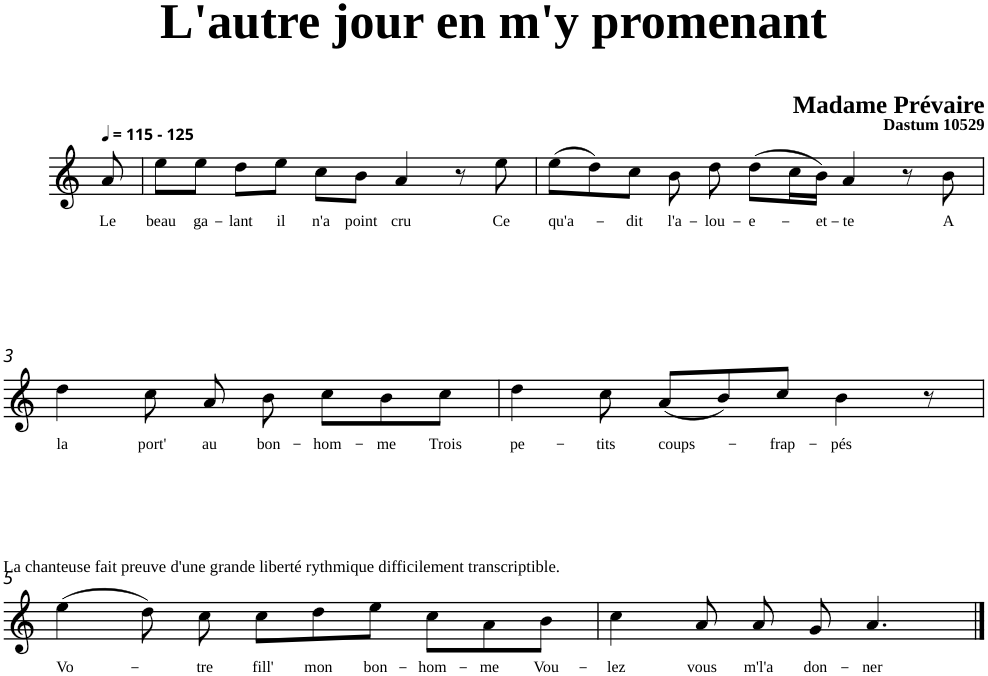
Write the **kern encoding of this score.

**kern	**text
*part1	*part1
*staff1	*staff1
*clefG2	*
*k[]	*
=	=
!LO:TX:a:B:t=- 125	!
!	!LO:LY:b
8a/	Le
=1	=1
!	!LO:LY:b
8ee\L	beau
!	!LO:LY:b
8ee\J	ga-
!	!LO:LY:b
8dd\L	-lant
!	!LO:LY:b
8ee\J	il
!	!LO:LY:b
8cc\L	n'a
!	!LO:LY:b
8b\J	point
!	!LO:LY:b
4a/	cru
8r	.
!	!LO:LY:b
8ee\	Ce
=2	=2
!	!LO:LY:b
(>8ee\L	qu'a-
8dd\)	.
!	!LO:LY:b
8cc\J	-dit
!	!LO:LY:b
8b\	l'a-
!	!LO:LY:b
8dd\	-lou-
!	!LO:LY:b
(>8dd\L	-e-
16cc\L	.
!	!LO:LY:b
16b\JJ)	-et-
!	!LO:LY:b
[8a/	-te
8ryy	.
8r	.
!	!LO:LY:b
8b\	A
!!LO:LB:g=z
=3	=3
!	!LO:LY:b
4dd\	la
8a/]	.
!	!LO:LY:b
8cc\	port'
!	!LO:LY:b
8a/	au
!	!LO:LY:b
8b\	bon-
!	!LO:LY:b
8cc\L	-hom-
!	!LO:LY:b
8b\	-me
!	!LO:LY:b
8cc\J	Trois
=4	=4
!	!LO:LY:b
4dd\	pe-
!	!LO:LY:b
8cc\	-tits
!	!LO:LY:b
(<8a/L	coups-
8b/)	.
!	!LO:LY:b
8cc/J	-frap-
!	!LO:LY:b
4b\	-pés
8r	.
!!LO:LB:g=z
=5	=5
!	!LO:LY:b
(>4ee\	Vo-
8dd\)	.
!	!LO:LY:b
8cc\	-tre
!	!LO:LY:b
8cc\L	fill'
!	!LO:LY:b
8dd\	mon
!	!LO:LY:b
8ee\J	bon-
!	!LO:LY:b
8cc\L	-hom-
!	!LO:LY:b
8a\	-me
!	!LO:LY:b
8b\J	Vou-
=6	=6
!	!LO:LY:b
4cc\	-lez
!	!LO:LY:b
8a/	vous
!	!LO:LY:b
8a/	m'l'a
!	!LO:LY:b
8g/	don-
!	!LO:LY:b
4.a/	-ner
==	==
*-	*-
